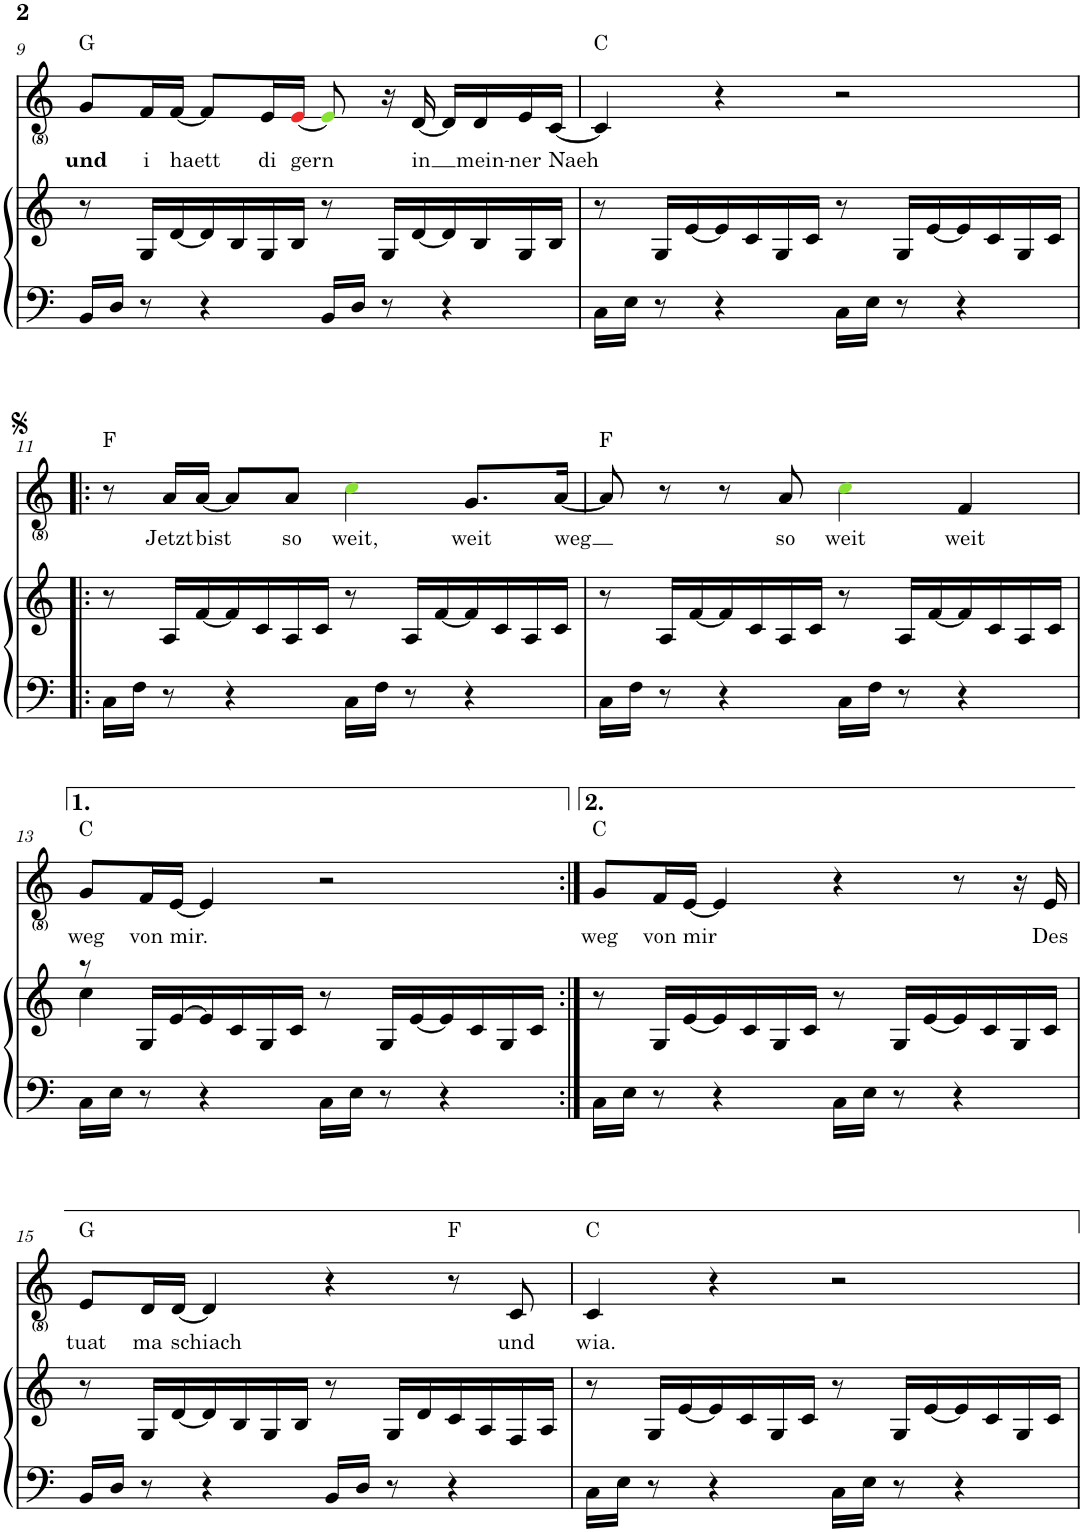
**kern	**kern	**kern	**text	**harte
*part2	*part2	*part1	*part1	*part1
*staff3	*staff2	*staff1	*staff1	*
*I"Piano	*	*I"Voice	*	*
*I'Pno	*	*	*	*
!!LO:PB:g=z
*clefF4	*clefG2	*clefG2	*	*
*k[]	*k[]	*k[]	*	*
*M4/4	*M4/4	*M4/4	*	*
=9	=9	=9	=9	=9
!	!	!	!LO:LY:b	!
16BB/LL	8r	8g/L	und	G:maj
16D/JJ	.	.	.	.
!	!	!	!LO:LY:b	!
8r	16G/LL	16f/L	i	.
!	!	!	!LO:LY:b	!
.	[16d/	[16f/JJ	haett	.
4r	16d/]	8f/L]	.	.
.	16B/	.	.	.
!	!	!	!LO:LY:b	!
.	16G/	16e/L	di	.
!	!	!	!LO:LY:b	!
.	16B/JJ	[<16ei/JJ	gern	.
16BB/LL	8r	8ej/]	.	.
16D/JJ	.	.	.	.
8r	16G/LL	16r	.	.
!	!	!	!LO:LY:b	!
.	[16d/	[16d/	in	.
4r	16d/]	16d/LL]	.	.
!	!	!	!LO:LY:b	!
.	16B/	16d/	mein-	.
!	!	!	!LO:LY:b	!
.	16G/	16e/	-ner	.
!	!	!	!LO:LY:b	!
.	16B/JJ	[16c/JJ	Naeh	.
=10	=10	=10	=10	=10
16C\LL	8r	4c/]	.	C:maj
16E\JJ	.	.	.	.
8r	16G/LL	.	.	.
.	[16e/	.	.	.
4r	16e/]	4r	.	.
.	16c/	.	.	.
.	16G/	.	.	.
.	16c/JJ	.	.	.
16C\LL	8r	2r	.	.
16E\JJ	.	.	.	.
8r	16G/LL	.	.	.
.	[16e/	.	.	.
4r	16e/]	.	.	.
.	16c/	.	.	.
.	16G/	.	.	.
.	16c/JJ	.	.	.
!!LO:LB:g=z
=11!|:	=11!|:	=11!|:	=11!|:	=11!|:
16C\LL	8r	8r	.	F:maj
16F\JJ	.	.	.	.
!	!	!	!LO:LY:b	!
8r	16A/LL	16a/LL	Jetzt	.
!	!	!	!LO:LY:b	!
.	[16f/	[<16a/JJ	bist	.
4r	16f/]	8a/L]	.	.
.	16c/	.	.	.
!	!	!	!LO:LY:b	!
.	16A/	8a/J	so	.
.	16c/JJ	.	.	.
!	!	!	!LO:LY:b	!
16C\LL	8r	4ccj\	weit,	.
16F\JJ	.	.	.	.
8r	16A/LL	.	.	.
.	[16f/	.	.	.
!	!	!	!LO:LY:b	!
4r	16f/]	8.g/L	weit	.
.	16c/	.	.	.
.	16A/	.	.	.
!	!	!	!LO:LY:b	!
.	16c/JJ	[16a/Jk	weg	.
=12	=12	=12	=12	=12
16C\LL	8r	8a/]	.	F:maj
16F\JJ	.	.	.	.
8r	16A/LL	8r	.	.
.	[16f/	.	.	.
4r	16f/]	8r	.	.
.	16c/	.	.	.
!	!	!	!LO:LY:b	!
.	16A/	8a/	so	.
.	16c/JJ	.	.	.
!	!	!	!LO:LY:b	!
16C\LL	8r	4ccj\	weit	.
16F\JJ	.	.	.	.
8r	16A/LL	.	.	.
.	[16f/	.	.	.
!	!	!	!LO:LY:b	!
4r	16f/]	4f/	weit	.
.	16c/	.	.	.
.	16A/	.	.	.
.	16c/JJ	.	.	.
!!LO:LB:g=z
=13	=13	=13	=13	=13
*	*^	*	*	*
!	!	!	!	!LO:LY:b	!
16C\LL	8r	4cc\	8g/L	weg	C:maj
16E\JJ	.	.	.	.	.
!	!	!	!	!LO:LY:b	!
8r	16G/LL	.	16f/L	von	.
!	!	!	!	!LO:LY:b	!
.	[16e/	.	[<16e/JJ	mir.	.
4r	16e/]	2.ryy	4e/]	.	.
.	16c/	.	.	.	.
.	16G/	.	.	.	.
.	16c/JJ	.	.	.	.
16C\LL	8r	.	2r	.	.
16E\JJ	.	.	.	.	.
8r	16G/LL	.	.	.	.
.	[16e/	.	.	.	.
4r	16e/]	.	.	.	.
.	16c/	.	.	.	.
.	16G/	.	.	.	.
.	16c/JJ	.	.	.	.
*	*v	*v	*	*	*
=14:|!	=14:|!	=14:|!	=14:|!	=14:|!
!	!	!	!LO:LY:b	!
16C\LL	8r	8g/L	weg	C:maj
16E\JJ	.	.	.	.
!	!	!	!LO:LY:b	!
8r	16G/LL	16f/L	von	.
!	!	!	!LO:LY:b	!
.	[16e/	[<16e/JJ	mir	.
4r	16e/]	4e/]	.	.
.	16c/	.	.	.
.	16G/	.	.	.
.	16c/JJ	.	.	.
16C\LL	8r	4r	.	.
16E\JJ	.	.	.	.
8r	16G/LL	.	.	.
.	[16e/	.	.	.
4r	16e/]	8r	.	.
.	16c/	.	.	.
.	16G/	16r	.	.
!	!	!	!LO:LY:b	!
.	16c/JJ	16e/	Des	.
!!LO:LB:g=z
=15	=15	=15	=15	=15
!	!	!	!LO:LY:b	!
16BB/LL	8r	8e/L	tuat	G:maj
16D/JJ	.	.	.	.
!	!	!	!LO:LY:b	!
8r	16G/LL	16d/L	ma	.
!	!	!	!LO:LY:b	!
.	[16d/	[16d/JJ	schiach	.
4r	16d/]	4d/]	.	.
.	16B/	.	.	.
.	16G/	.	.	.
.	16B/JJ	.	.	.
16BB/LL	8r	4r	.	.
16D/JJ	.	.	.	.
8r	16G/LL	.	.	.
.	16d/	.	.	.
4r	16c/	8r	.	F:maj
.	16A/	.	.	.
!	!	!	!LO:LY:b	!
.	16F/	8c/	und	.
.	16A/JJ	.	.	.
=16	=16	=16	=16	=16
!	!	!	!LO:LY:b	!
16C\LL	8r	4c/	wia.	C:maj
16E\JJ	.	.	.	.
8r	16G/LL	.	.	.
.	[16e/	.	.	.
4r	16e/]	4r	.	.
.	16c/	.	.	.
.	16G/	.	.	.
.	16c/JJ	.	.	.
16C\LL	8r	2r	.	.
16E\JJ	.	.	.	.
8r	16G/LL	.	.	.
.	[16e/	.	.	.
4r	16e/]	.	.	.
.	16c/	.	.	.
.	16G/	.	.	.
.	16c/JJ	.	.	.
=	=	=	=	=
*-	*-	*-	*-	*-
